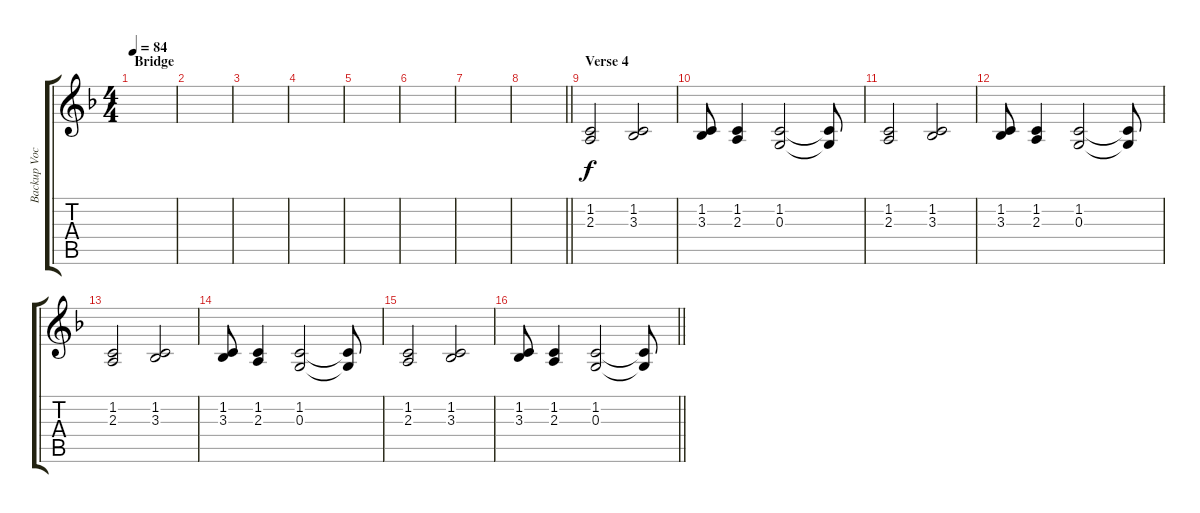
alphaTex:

\track ("Backup Vocals" "Backup Voc") {instrument choiraahs}
\staff {score tabs}
\tuning (E4 B3 G3 D3 A2 E2) {hide}
\ts (4 4)
\section ("" "Bridge")
\tempo 84
\clef g2
\ks f
|
|
|
|
|
|
|
\barLineRight lightlight
|
\section ("" "Verse 4")
(1.2 2.3).2 (1.2 3.3).2 |
(1.2 3.3).8 (1.2 2.3).4 (1.2 0.3).2 (1.2{t} 0.3{t}).8 |
(1.2 2.3).2 (1.2 3.3).2 |
(1.2 3.3).8 (1.2 2.3).4 (1.2 0.3).2 (1.2{t} 0.3{t}).8 |
(1.2 2.3).2 (1.2 3.3).2 |
(1.2 3.3).8 (1.2 2.3).4 (1.2 0.3).2 (1.2{t} 0.3{t}).8 |
(1.2 2.3).2 (1.2 3.3).2 |
\barLineRight lightlight
(1.2 3.3).8 (1.2 2.3).4 (1.2 0.3).2 (1.2{t} 0.3{t}).8
